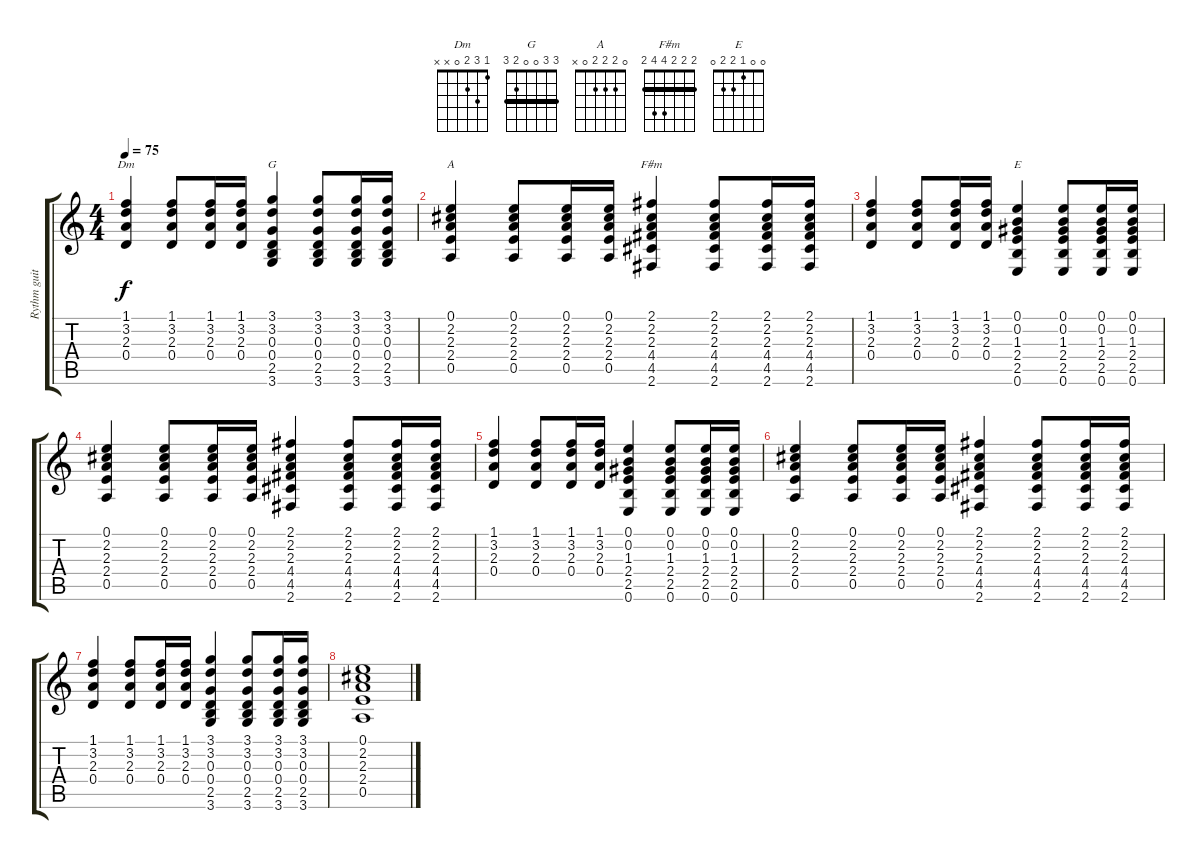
\track ("Rythm guitar" "Rythm guit") {instrument acousticguitarsteel}
\staff {score tabs}
\tuning (E4 B3 G3 D3 A2 E2) {hide}
\chord ("Dm" 1 3 2 0 x x)
\chord ("G" 3 3 0 0 2 3) {barre 3}
\chord ("A" 0 2 2 2 0 x)
\chord ("F#m" 2 2 2 4 4 2) {barre 2}
\chord ("E" 0 0 1 2 2 0)
\ts (4 4)
\tempo 75
\clef g2
\ks c
(1.1 3.2 2.3 0.4).4{ch "Dm" dy f} (1.1 3.2 2.3 0.4).8 (1.1 3.2 2.3 0.4).16 (1.1 3.2 2.3 0.4).16 (3.1 3.2 0.3 0.4 2.5 3.6).4{ch "G"} (3.1 3.2 0.3 0.4 2.5 3.6).8 (3.1 3.2 0.3 0.4 2.5 3.6).16 (3.1 3.2 0.3 0.4 2.5 3.6).16 |
(0.1 2.2 2.3 2.4 0.5).4{ch "A"} (0.1 2.2 2.3 2.4 0.5).8 (0.1 2.2 2.3 2.4 0.5).16 (0.1 2.2 2.3 2.4 0.5).16 (2.1 2.2 2.3 4.4 4.5 2.6).4{ch "F#m"} (2.1 2.2 2.3 4.4 4.5 2.6).8 (2.1 2.2 2.3 4.4 4.5 2.6).16 (2.1 2.2 2.3 4.4 4.5 2.6).16 |
(1.1 3.2 2.3 0.4).4 (1.1 3.2 2.3 0.4).8 (1.1 3.2 2.3 0.4).16 (1.1 3.2 2.3 0.4).16 (0.1 0.2 1.3 2.4 2.5 0.6).4{ch "E"} (0.1 0.2 1.3 2.4 2.5 0.6).8 (0.1 0.2 1.3 2.4 2.5 0.6).16 (0.1 0.2 1.3 2.4 2.5 0.6).16 |
(0.1 2.2 2.3 2.4 0.5).4 (0.1 2.2 2.3 2.4 0.5).8 (0.1 2.2 2.3 2.4 0.5).16 (0.1 2.2 2.3 2.4 0.5).16 (2.1 2.2 2.3 4.4 4.5 2.6).4 (2.1 2.2 2.3 4.4 4.5 2.6).8 (2.1 2.2 2.3 4.4 4.5 2.6).16 (2.1 2.2 2.3 4.4 4.5 2.6).16 |
(1.1 3.2 2.3 0.4).4 (1.1 3.2 2.3 0.4).8 (1.1 3.2 2.3 0.4).16 (1.1 3.2 2.3 0.4).16 (0.1 0.2 1.3 2.4 2.5 0.6).4 (0.1 0.2 1.3 2.4 2.5 0.6).8 (0.1 0.2 1.3 2.4 2.5 0.6).16 (0.1 0.2 1.3 2.4 2.5 0.6).16 |
(0.1 2.2 2.3 2.4 0.5).4 (0.1 2.2 2.3 2.4 0.5).8 (0.1 2.2 2.3 2.4 0.5).16 (0.1 2.2 2.3 2.4 0.5).16 (2.1 2.2 2.3 4.4 4.5 2.6).4 (2.1 2.2 2.3 4.4 4.5 2.6).8 (2.1 2.2 2.3 4.4 4.5 2.6).16 (2.1 2.2 2.3 4.4 4.5 2.6).16 |
(1.1 3.2 2.3 0.4).4 (1.1 3.2 2.3 0.4).8 (1.1 3.2 2.3 0.4).16 (1.1 3.2 2.3 0.4).16 (3.1 3.2 0.3 0.4 2.5 3.6).4 (3.1 3.2 0.3 0.4 2.5 3.6).8 (3.1 3.2 0.3 0.4 2.5 3.6).16 (3.1 3.2 0.3 0.4 2.5 3.6).16 |
(0.1 2.2 2.3 2.4 0.5).1
